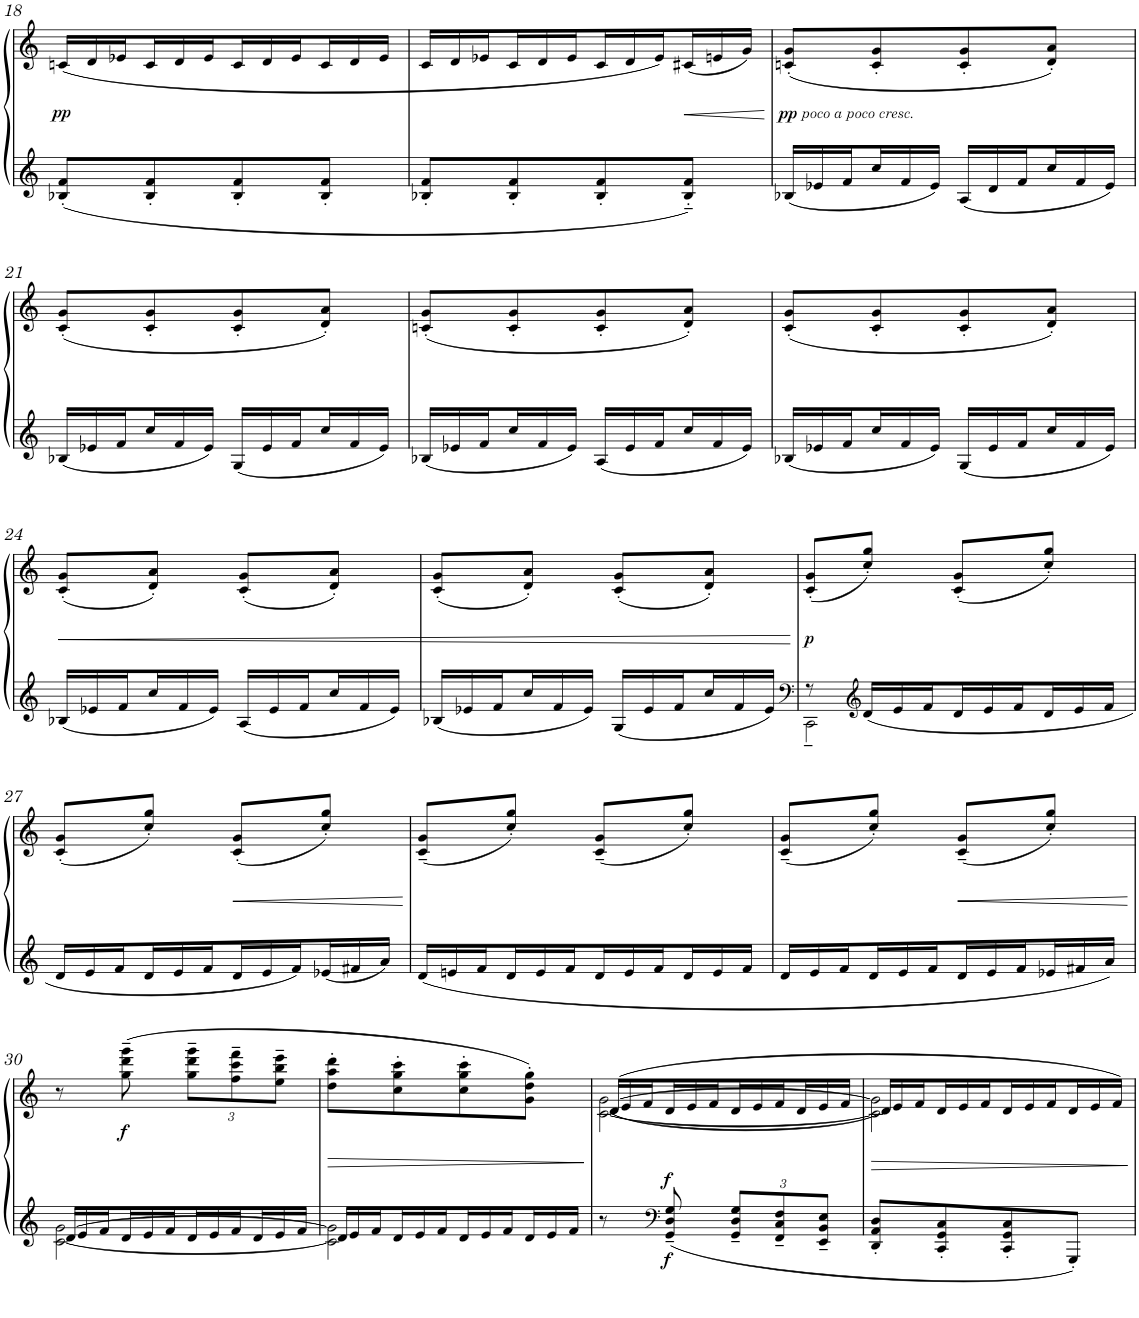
**kern	**kern	**dynam
*part1	*part1	*part1
*staff2	*staff1	*staff1/2
*I"Piano	*	*
*I'Pno	*	*
!!LO:PB:g=z
*clefG2	*clefG2	*
*k[]	*k[]	*
*M2/4	*M2/4	*
*	*Xtuplet	*
=18	=18	=18
!	!	!LO:DY:b
8B-X/' 8f/'L	(<24cn/LL	pp
.	24d/	.
.	24e-X/	.
8B-/' 8f/'	24c/	.
.	24d/	.
.	24e-/J	.
8B-/' 8f/'	24c/L	.
.	24d/	.
.	24e-/	.
8B-/' 8f/'J	24c/	.
.	24d/	.
.	24e-/JJ	.
=19	=19	=19
8B-X/' 8f/'L	24c/LL	.
.	24d/	.
.	24e-X/	.
8B-/' 8f/'	24c/	.
.	24d/	.
.	24e-/J	.
8B-/' 8f/'	24c/L	.
.	24d/	.
.	24e-/)	.
!	!	!LO:HP:b
8B-/'~ 8f/'~J	(24c#X/	<
.	24en/	.
.	24g/JJ)	.
.	.	[
=20	=20	=20
*Xtuplet	*	*
!	!LO:TX:b:i:t=poco a poco cresc.	!
!	!	!LO:DY:b
24B-X/LL	(8cn/' 8g/'L	pp
24e-X/	.	.
24f/	.	.
24cc/	8c/' 8g/'	.
24f/	.	.
24e-/JJ	.	.
24A/LL	8c/' 8g/'	.
24d/	.	.
24f/	.	.
24cc/	8d/' 8a/'J)	.
24f/	.	.
24e-/JJ	.	.
!!LO:LB:g=z
=21	=21	=21
24B-X/LL	(8c/' 8g/'L	.
24e-X/	.	.
24f/	.	.
24cc/	8c/' 8g/'	.
24f/	.	.
24e-/JJ	.	.
24G/LL	8c/' 8g/'	.
24e-/	.	.
24f/	.	.
24cc/	8d/' 8a/'J)	.
24f/	.	.
24e-/JJ	.	.
=22	=22	=22
24B-X/LL	(8cn/' 8g/'L	.
24e-X/	.	.
24f/	.	.
24cc/	8c/' 8g/'	.
24f/	.	.
24e-/JJ	.	.
24A/LL	8c/' 8g/'	.
24e-/	.	.
24f/	.	.
24cc/	8d/' 8a/'J)	.
24f/	.	.
24e-/JJ	.	.
=23	=23	=23
24B-X/LL	(8c/' 8g/'L	.
24e-X/	.	.
24f/	.	.
24cc/	8c/' 8g/'	.
24f/	.	.
24e-/JJ	.	.
24G/LL	8c/' 8g/'	.
24e-/	.	.
24f/	.	.
24cc/	8d/' 8a/'J)	.
24f/	.	.
24e-/JJ	.	.
!!LO:LB:g=z
=24	=24	=24
!	!	!LO:HP:b
24B-X/LL	(8c/' 8g/'L	<
24e-X/	.	.
24f/	.	.
24cc/	8d/' 8a/'J)	.
24f/	.	.
24e-/JJ	.	.
24A/LL	(8c/' 8g/'L	.
24e-/	.	.
24f/	.	.
24cc/	8d/' 8a/'J)	.
24f/	.	.
24e-/JJ	.	.
=25	=25	=25
24B-X/LL	(8c/' 8g/'L	.
24e-X/	.	.
24f/	.	.
24cc/	8d/' 8a/'J)	.
24f/	.	.
24e-/JJ	.	.
24G/LL	(8c/' 8g/'L	.
24e-/	.	.
24f/	.	.
24cc/	8d/' 8a/'J)	.
24f/	.	.
24e-/JJ	.	.
.	.	[
=26	=26	=26
*clefF4	*	*
*^	*	*
!	!	!	!LO:DY:b
8r	2CC~\	(8c/' 8g/'L	p
*clefG2	*	*	*
24d/LL	.	8cc/' 8gg/'J)	.
24e/	.	.	.
24f/J	.	.	.
24d/L	.	(8c/' 8g/'L	.
24e/	.	.	.
24f/	.	.	.
24d/	.	8cc/' 8gg/'J)	.
24e/	.	.	.
24f/JJ	.	.	.
*v	*v	*	*
!!LO:LB:g=z
=27	=27	=27
24d/LL	(8c/' 8g/'L	.
24e/	.	.
24f/	.	.
24d/	8cc/' 8gg/'J)	.
24e/	.	.
24f/J	.	.
24d/L	(8c/' 8g/'L	.
24e/	.	.
24f/	.	.
24e-X/	8cc/' 8gg/'J)	.
24f#X/	.	.
24a/JJ	.	.
=28	=28	=28
24d/LL	(8c/~ 8g/~L	.
24en/	.	.
24f/	.	.
24d/	8cc/' 8gg/'J)	.
24e/	.	.
24f/J	.	.
24d/L	(8c/~ 8g/~L	.
24e/	.	.
24f/	.	.
24d/	8cc/' 8gg/'J)	.
24e/	.	.
24f/JJ	.	.
=29	=29	=29
24d/LL	(8c/~ 8g/~L	.
24e/	.	.
24f/	.	.
24d/	8cc/' 8gg/'J)	.
24e/	.	.
24f/J	.	.
!	!	!LO:HP:b
24d/L	(8c/~ 8g/~L	<
24e/	.	.
24f/	.	.
24e-X/	8cc/' 8gg/'J)	.
24f#X/	.	.
24a/JJ	.	.
.	.	[
!!LO:LB:g=z
=30	=30	=30
*^	*	*
24d/LL	[2c\ [>2g\	8r	.
24e/	.	.	.
24f/	.	.	.
!	!	!	!LO:DY:b
24d/	.	(8gg\~ 8ddd\~ 8ggg\~	f
24e/	.	.	.
24f/J	.	.	.
*	*	*tuplet	*
*	*	*Xbrackettup	*
24d/L	.	12gg\~ 12ddd\~ 12ggg\~L	.
24e/	.	.	.
24f/	.	12ff\~ 12ccc\~ 12fff\~	.
24d/	.	.	.
24e/	.	12ee\~ 12bb\~ 12eee\~J	.
24f/JJ	.	.	.
=31	=31	=31	=31
!	!	!	!LO:HP:b
24d/LL	2c\] 2g\]	8dd\' 8aa\' 8ddd\'L	>
24e/	.	.	.
24f/	.	.	.
24d/	.	8cc\' 8gg\' 8ccc\'	.
24e/	.	.	.
24f/J	.	.	.
24d/L	.	8cc\' 8gg\' 8ccc\'	.
24e/	.	.	.
24f/	.	.	.
24d/	.	8g\' 8dd\' 8gg\'J)	.
24e/	.	.	.
24f/JJ	.	.	.
*v	*v	*	*
.	.	]
=32	=32	=32
*	*Xtuplet	*
*	*^	*
8r	(24d/LL	([2c\ [>2g\	.
.	24e/	.	.
.	24f/	.	.
*clefF4	*	*	*
!	!	!	!LO:DY:b=2
!	!	!	!LO:DY:n=1:a=2
8GG/~ 8D/~ 8G/~	24d/	.	f f
.	24e/	.	.
.	24f/J	.	.
*tuplet	*	*	*
*Xbrackettup	*	*	*
12GG/~ 12D/~ 12G/~L	24d/L	.	.
.	24e/	.	.
12FF/~ 12C/~ 12F/~	24f/	.	.
.	24d/	.	.
12EE/~ 12BB/~ 12E/~J	24e/	.	.
.	24f/JJ	.	.
=33	=33	=33	=33
!	!	!	!LO:HP:b
8DD/' 8AA/' 8D/'L	24d/LL	2c\] 2g\])	>
.	24e/	.	.
.	24f/	.	.
8CC/' 8GG/' 8C/'	24d/	.	.
.	24e/	.	.
.	24f/J	.	.
8CC/' 8GG/' 8C/'	24d/L	.	.
.	24e/	.	.
.	24f/	.	.
8GGG'/J	24d/	.	.
.	24e/	.	.
.	24f/JJ)	.	.
*	*v	*v	*
.	.	]
=	=	=
*-	*-	*-
